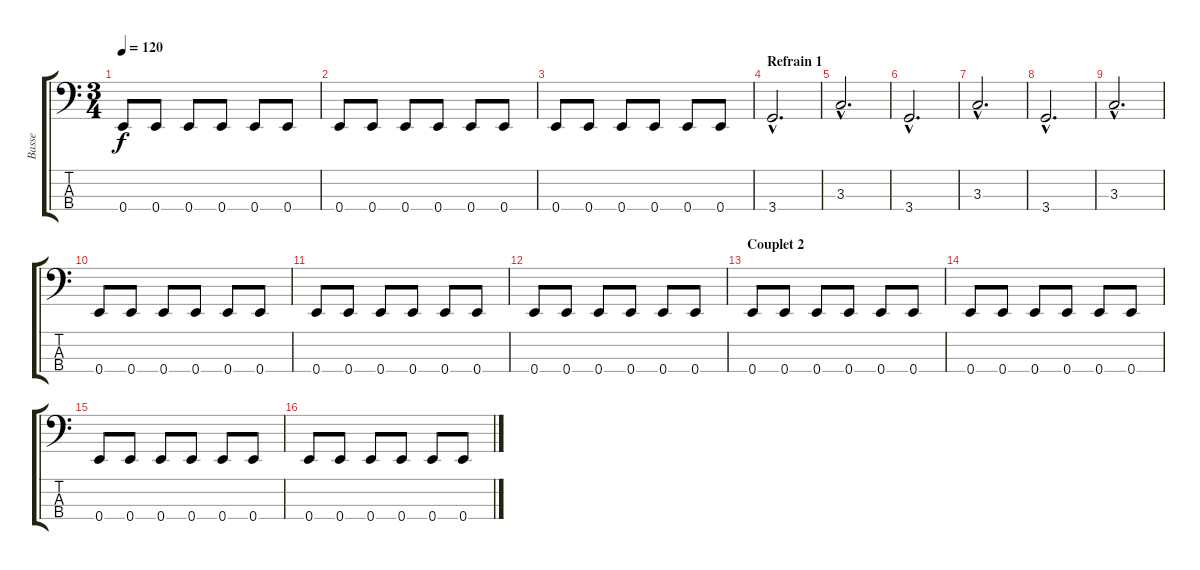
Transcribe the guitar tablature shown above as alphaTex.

\track ("Basse" "Basse") {instrument electricbassfinger}
\staff {score tabs}
\tuning (G2 D2 A1 E1) {hide}
\ts (3 4)
\tempo 120
\clef f4
\ks c
0.4.8{dy f} 0.4.8 0.4.8 0.4.8 0.4.8 0.4.8 |
0.4.8 0.4.8 0.4.8 0.4.8 0.4.8 0.4.8 |
0.4.8 0.4.8 0.4.8 0.4.8 0.4.8 0.4.8 |
\section ("" "Refrain 1")
3.4{hac}.2{d} |
3.3{hac}.2{d} |
3.4{hac}.2{d} |
3.3{hac}.2{d} |
3.4{hac}.2{d} |
3.3{hac}.2{d} |
0.4.8 0.4.8 0.4.8 0.4.8 0.4.8 0.4.8 |
0.4.8 0.4.8 0.4.8 0.4.8 0.4.8 0.4.8 |
0.4.8 0.4.8 0.4.8 0.4.8 0.4.8 0.4.8 |
\section ("" "Couplet 2")
0.4.8 0.4.8 0.4.8 0.4.8 0.4.8 0.4.8 |
0.4.8 0.4.8 0.4.8 0.4.8 0.4.8 0.4.8 |
0.4.8 0.4.8 0.4.8 0.4.8 0.4.8 0.4.8 |
0.4.8 0.4.8 0.4.8 0.4.8 0.4.8 0.4.8
